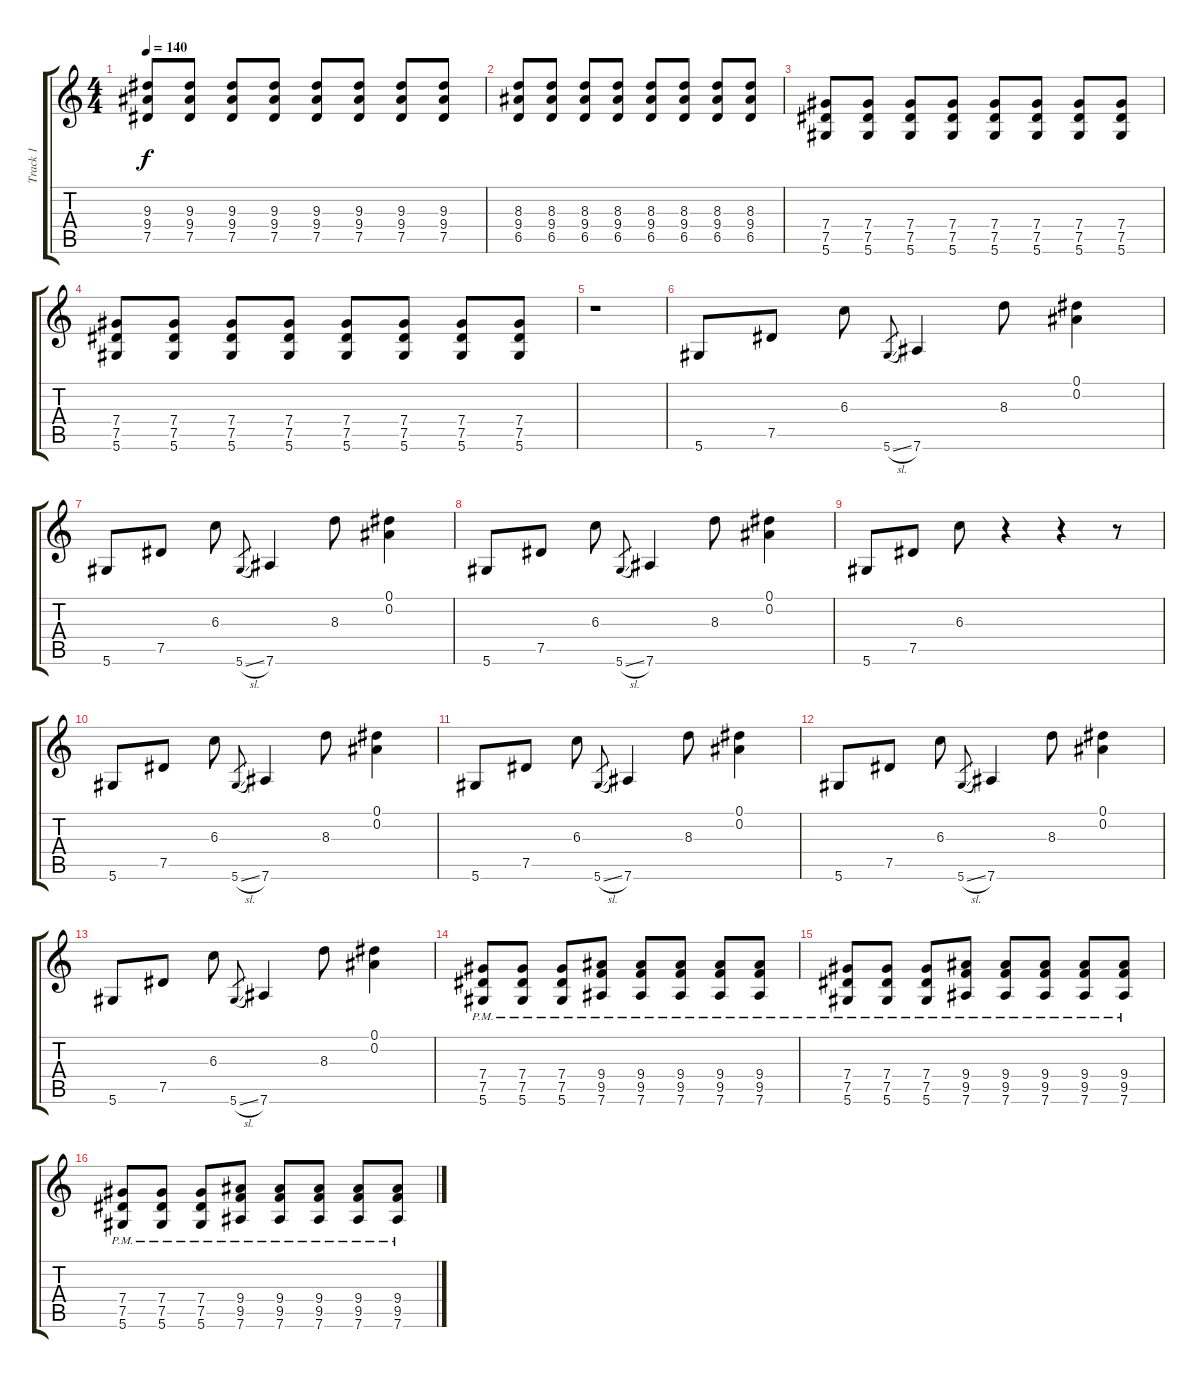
\track ("Track 1" "Track 1") {instrument electricguitarclean}
\staff {score tabs}
\tuning (Eb4 Bb3 Gb3 Db3 Ab2 Eb2) {hide}
\ts (4 4)
\tempo 140
\clef g2
\ks c
(9.3 9.4 7.5).8{dy f volume 11 instrument distortionguitar} (9.3 9.4 7.5).8 (9.3 9.4 7.5).8 (9.3 9.4 7.5).8 (9.3 9.4 7.5).8 (9.3 9.4 7.5).8 (9.3 9.4 7.5).8 (9.3 9.4 7.5).8 |
(8.3 9.4 6.5).8 (8.3 9.4 6.5).8 (8.3 9.4 6.5).8 (8.3 9.4 6.5).8 (8.3 9.4 6.5).8 (8.3 9.4 6.5).8 (8.3 9.4 6.5).8 (8.3 9.4 6.5).8 |
(7.4 7.5 5.6).8{volume 16 balance 16} (7.4 7.5 5.6).8 (7.4 7.5 5.6).8 (7.4 7.5 5.6).8 (7.4 7.5 5.6).8 (7.4 7.5 5.6).8 (7.4 7.5 5.6).8 (7.4 7.5 5.6).8 |
(7.4 7.5 5.6).8 (7.4 7.5 5.6).8 (7.4 7.5 5.6).8 (7.4 7.5 5.6).8 (7.4 7.5 5.6).8 (7.4 7.5 5.6).8 (7.4 7.5 5.6).8 (7.4 7.5 5.6).8 |
r.1 |
5.6.8{instrument electricguitarclean} 7.5.8 6.3.8 5.6{sl}.8{gr} 7.6.4 8.3.8 (0.1 0.2).4 |
5.6.8{instrument electricguitarclean} 7.5.8 6.3.8 5.6{sl}.8{gr} 7.6.4 8.3.8 (0.1 0.2).4 |
5.6.8 7.5.8 6.3.8{instrument electricguitarclean} 5.6{sl}.8{gr} 7.6.4 8.3.8 (0.1 0.2).4 |
5.6.8{instrument electricguitarclean} 7.5.8 6.3.8 r.4 r.4 r.8 |
5.6.8 7.5.8{instrument electricguitarclean} 6.3.8 5.6{sl}.8{gr} 7.6.4 8.3.8 (0.1 0.2).4 |
5.6.8 7.5.8 6.3.8{instrument electricguitarclean} 5.6{sl}.8{gr} 7.6.4 8.3.8 (0.1 0.2).4 |
5.6.8 7.5.8 6.3.8{instrument electricguitarclean} 5.6{sl}.8{gr} 7.6.4 8.3.8 (0.1 0.2).4 |
5.6.8{instrument electricguitarclean} 7.5.8 6.3.8 5.6{sl}.8{gr} 7.6.4 8.3.8 (0.1 0.2).4 |
(7.4{pm} 7.5 5.6).8{volume 12 instrument distortionguitar} (7.4{pm} 7.5 5.6).8 (7.4{pm} 7.5 5.6).8 (9.4{pm} 9.5 7.6).8 (9.4{pm} 9.5 7.6).8 (9.4{pm} 9.5 7.6).8 (9.4{pm} 9.5 7.6).8 (9.4{pm} 9.5 7.6).8 |
(7.4{pm} 7.5 5.6).8{volume 10 instrument distortionguitar} (7.4{pm} 7.5 5.6).8 (7.4{pm} 7.5 5.6).8 (9.4{pm} 9.5 7.6).8 (9.4{pm} 9.5 7.6).8 (9.4{pm} 9.5 7.6).8 (9.4{pm} 9.5 7.6).8 (9.4{pm} 9.5 7.6).8 |
(7.4{pm} 7.5 5.6).8{volume 12 instrument distortionguitar} (7.4{pm} 7.5 5.6).8 (7.4{pm} 7.5 5.6).8 (9.4{pm} 9.5 7.6).8 (9.4{pm} 9.5 7.6).8 (9.4{pm} 9.5 7.6).8 (9.4{pm} 9.5 7.6).8 (9.4{pm} 9.5 7.6).8
